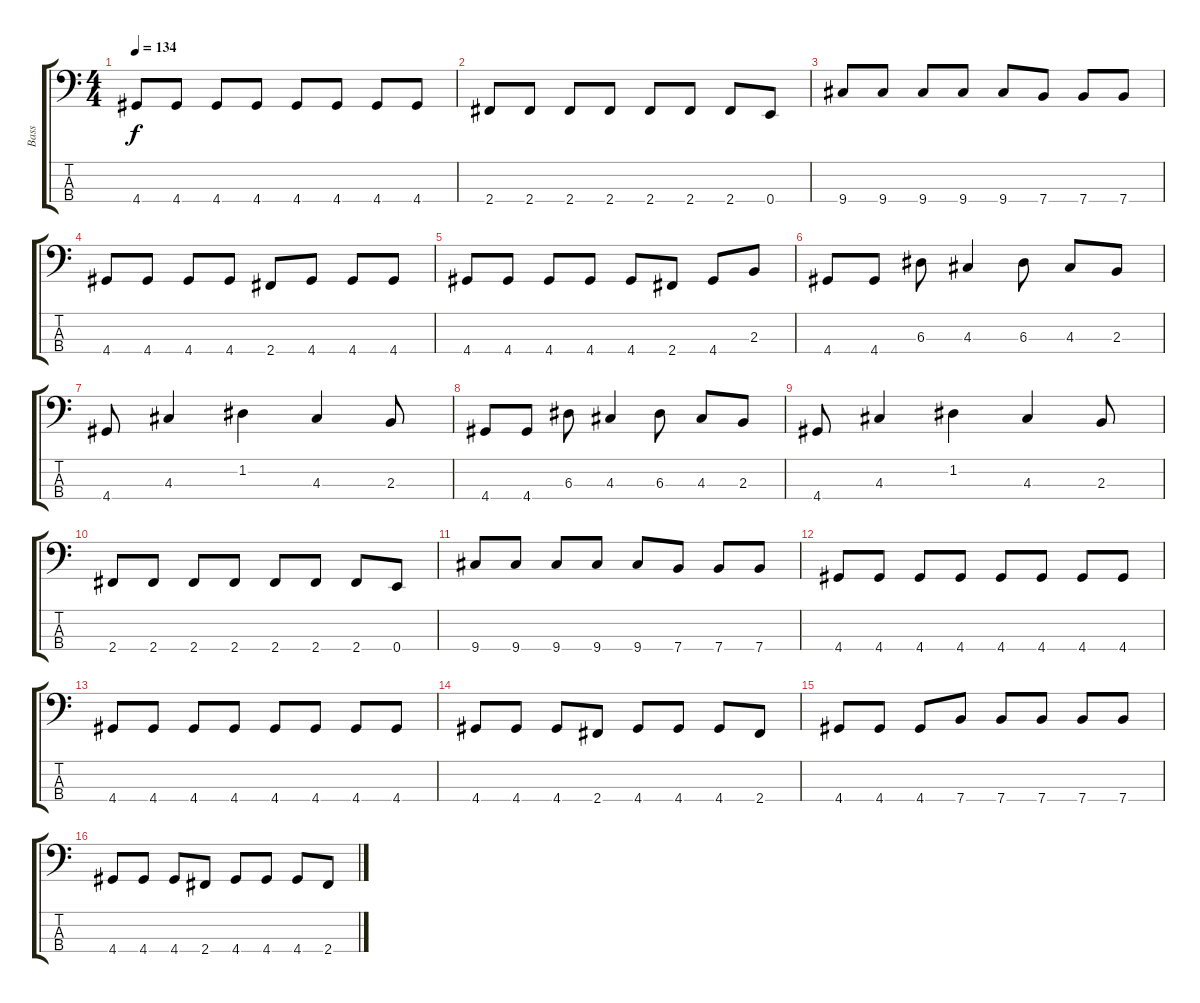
\track ("Bass" "Bass") {instrument electricbassfinger}
\staff {score tabs}
\tuning (G2 D2 A1 E1) {hide}
\ts (4 4)
\tempo 134
\clef f4
\ks c
4.4.8{dy f} 4.4.8 4.4.8 4.4.8 4.4.8 4.4.8 4.4.8 4.4.8 |
2.4.8 2.4.8 2.4.8 2.4.8 2.4.8 2.4.8 2.4.8 0.4.8 |
9.4.8 9.4.8 9.4.8 9.4.8 9.4.8 7.4.8 7.4.8 7.4.8 |
4.4.8 4.4.8 4.4.8 4.4.8 2.4.8 4.4.8 4.4.8 4.4.8 |
4.4.8 4.4.8 4.4.8 4.4.8 4.4.8 2.4.8 4.4.8 2.3.8 |
4.4.8 4.4.8 6.3.8 4.3.4 6.3.8 4.3.8 2.3.8 |
4.4.8 4.3.4 1.2.4 4.3.4 2.3.8 |
4.4.8 4.4.8 6.3.8 4.3.4 6.3.8 4.3.8 2.3.8 |
4.4.8 4.3.4 1.2.4 4.3.4 2.3.8 |
2.4.8 2.4.8 2.4.8 2.4.8 2.4.8 2.4.8 2.4.8 0.4.8 |
9.4.8 9.4.8 9.4.8 9.4.8 9.4.8 7.4.8 7.4.8 7.4.8 |
4.4.8 4.4.8 4.4.8 4.4.8 4.4.8 4.4.8 4.4.8 4.4.8 |
4.4.8 4.4.8 4.4.8 4.4.8 4.4.8 4.4.8 4.4.8 4.4.8 |
4.4.8 4.4.8 4.4.8 2.4.8 4.4.8 4.4.8 4.4.8 2.4.8 |
4.4.8 4.4.8 4.4.8 7.4.8 7.4.8 7.4.8 7.4.8 7.4.8 |
4.4.8 4.4.8 4.4.8 2.4.8 4.4.8 4.4.8 4.4.8 2.4.8
